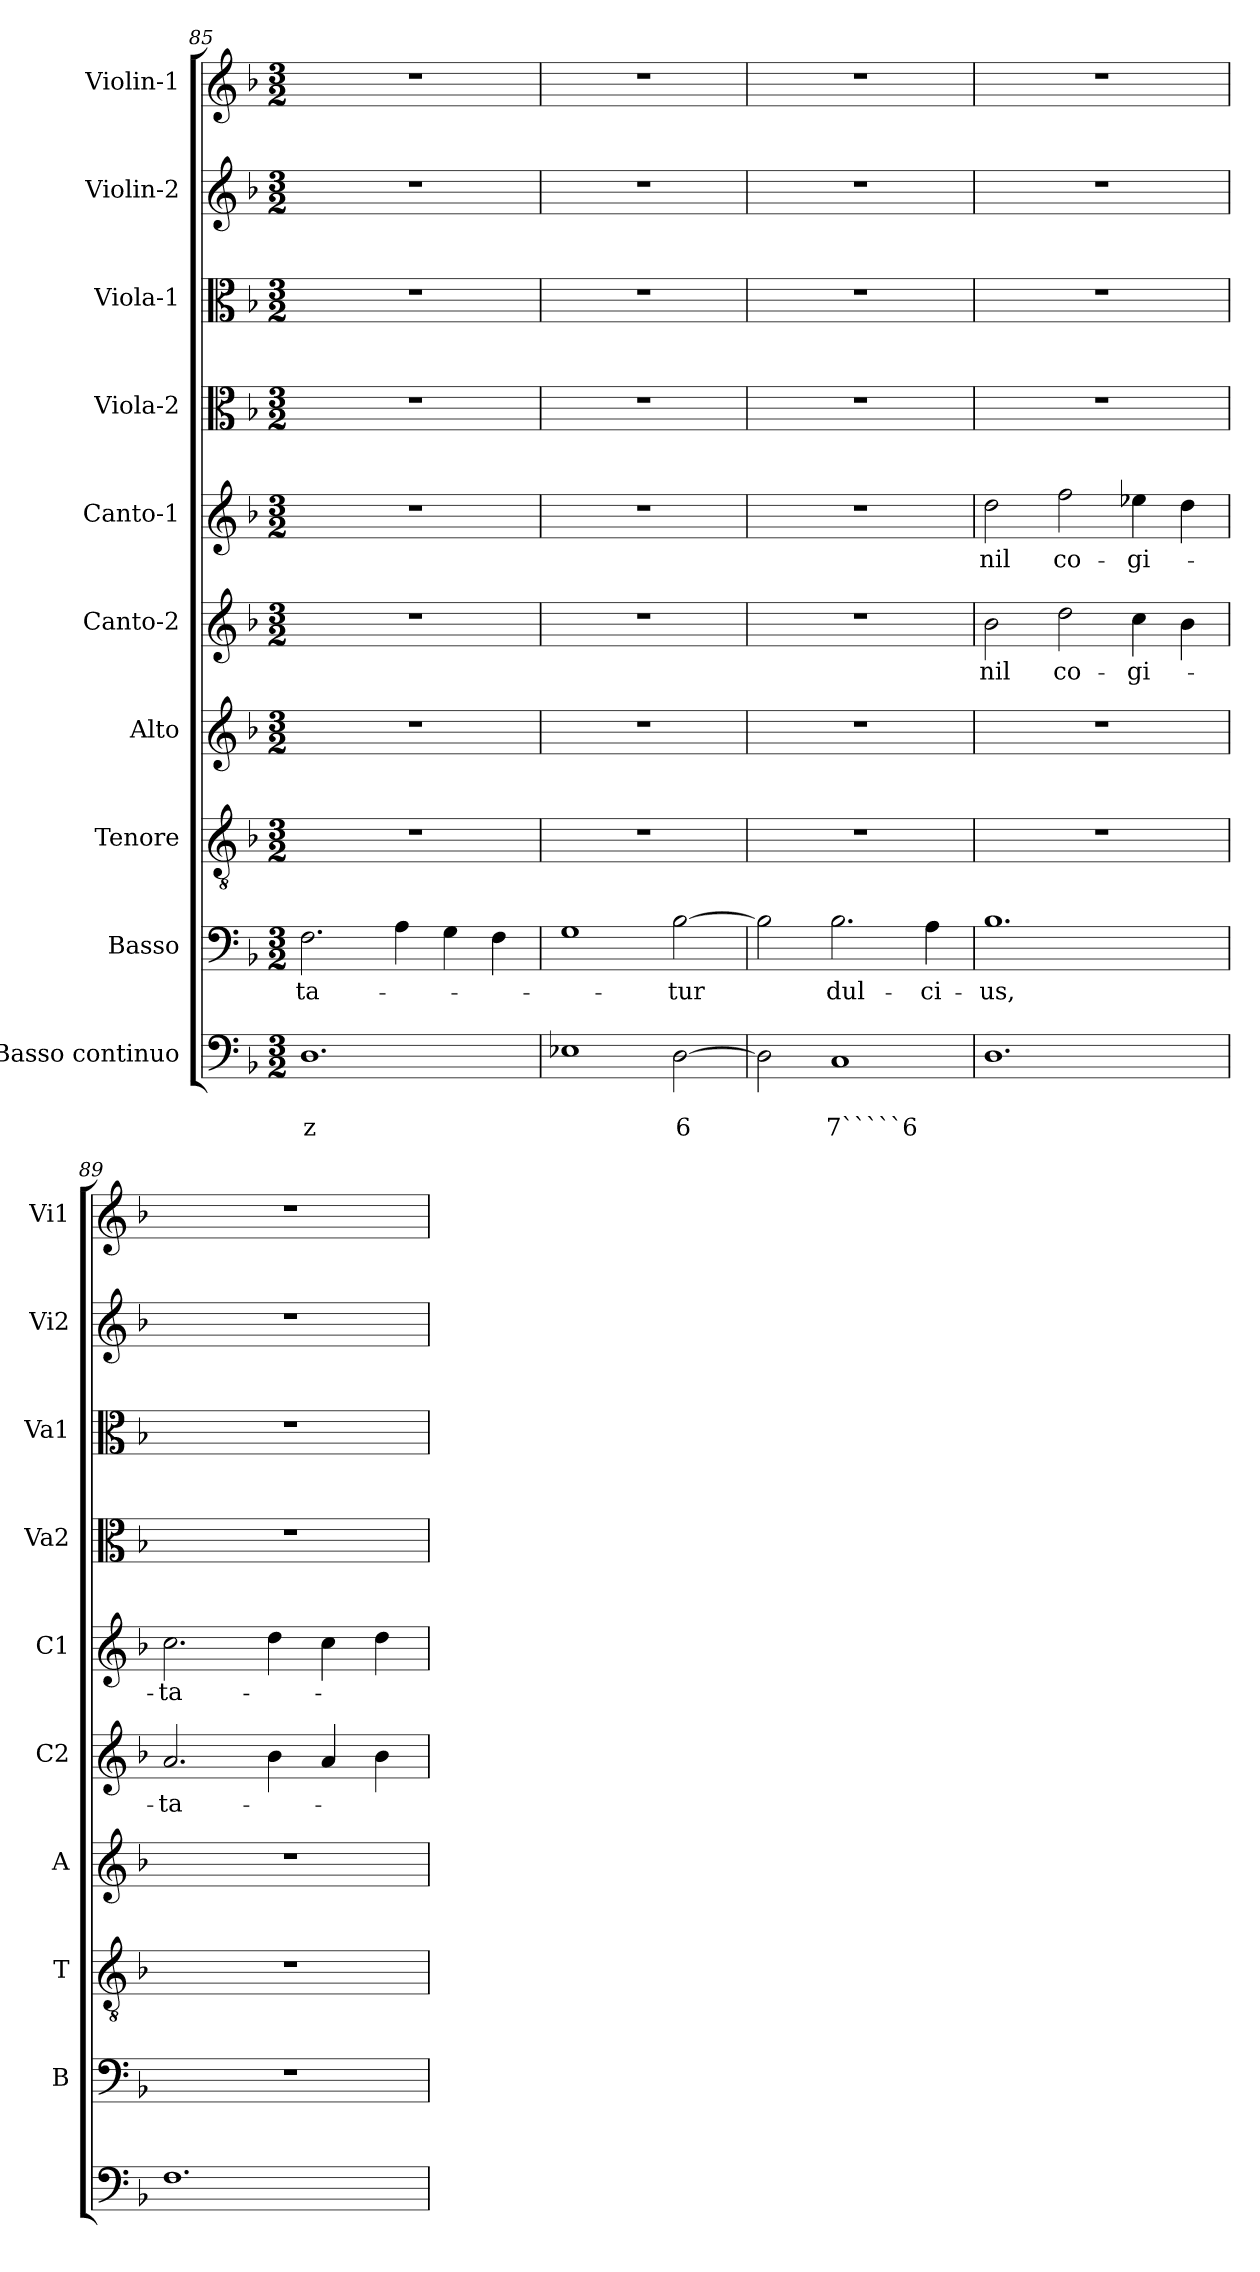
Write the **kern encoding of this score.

**kern	**text	**text	**kern	**text	**kern	**kern	**kern	**text	**kern	**text	**kern	**kern	**kern	**kern
*part10	*part10	*part10	*part9	*part9	*part8	*part7	*part6	*part6	*part5	*part5	*part4	*part3	*part2	*part1
*staff10	*staff10	*staff10	*staff9	*staff9	*staff8	*staff7	*staff6	*staff6	*staff5	*staff5	*staff4	*staff3	*staff2	*staff1
*I"Basso continuo	*	*	*I"Basso	*	*I"Tenore	*I"Alto	*I"Canto-2	*	*I"Canto-1	*	*I"Viola-2	*I"Viola-1	*I"Violin-2	*I"Violin-1
*	*	*	*I'B	*	*I'T	*I'A	*I'C2	*	*I'C1	*	*I'Va2	*I'Va1	*I'Vi2	*I'Vi1
*clefF4	*	*	*clefF4	*	*clefGv2	*clefG2	*clefG2	*	*clefG2	*	*clefC3	*clefC3	*clefG2	*clefG2
*k[b-]	*	*	*k[b-]	*	*k[b-]	*k[b-]	*k[b-]	*	*k[b-]	*	*k[b-]	*k[b-]	*k[b-]	*k[b-]
*F:	*	*	*F:	*	*F:	*F:	*F:	*	*F:	*	*F:	*F:	*F:	*F:
*M3/2	*	*	*M3/2	*	*M3/2	*M3/2	*M3/2	*	*M3/2	*	*M3/2	*M3/2	*M3/2	*M3/2
=85	=85	=85	=85	=85	=85	=85	=85	=85	=85	=85	=85	=85	=85	=85
!	!	!LO:LY:b	!	!LO:LY:b	!	!	!	!	!	!	!	!	!	!
1.D	.	z	2.F\	-ta-	1.r	1.r	1.r	.	1.r	.	1.r	1.r	1.r	1.r
.	.	.	4A\	.	.	.	.	.	.	.	.	.	.	.
.	.	.	4G\	.	.	.	.	.	.	.	.	.	.	.
.	.	.	4F\	.	.	.	.	.	.	.	.	.	.	.
=86	=86	=86	=86	=86	=86	=86	=86	=86	=86	=86	=86	=86	=86	=86
1E-X	.	.	1G	.	1.r	1.r	1.r	.	1.r	.	1.r	1.r	1.r	1.r
!	!	!LO:LY:b	!	!LO:LY:b	!	!	!	!	!	!	!	!	!	!
[2D\	.	6	[2B-\	-tur	.	.	.	.	.	.	.	.	.	.
=87	=87	=87	=87	=87	=87	=87	=87	=87	=87	=87	=87	=87	=87	=87
2D\]	.	.	2B-\]	.	1.r	1.r	1.r	.	1.r	.	1.r	1.r	1.r	1.r
!	!	!LO:LY:b	!	!LO:LY:b	!	!	!	!	!	!	!	!	!	!
1C	.	7`````6	2.B-\	dul-	.	.	.	.	.	.	.	.	.	.
!	!	!	!	!LO:LY:b	!	!	!	!	!	!	!	!	!	!
.	.	.	4A\	-ci-	.	.	.	.	.	.	.	.	.	.
=88	=88	=88	=88	=88	=88	=88	=88	=88	=88	=88	=88	=88	=88	=88
!	!	!	!	!LO:LY:b	!	!	!	!LO:LY:b	!	!LO:LY:b	!	!	!	!
1.D	.	.	1.B-	-us,	1.r	1.r	2b-\	nil	2dd\	nil	1.r	1.r	1.r	1.r
!	!	!	!	!	!	!	!	!LO:LY:b	!	!LO:LY:b	!	!	!	!
.	.	.	.	.	.	.	2dd\	co-	2ff\	co-	.	.	.	.
!	!	!	!	!	!	!	!	!LO:LY:b	!	!LO:LY:b	!	!	!	!
.	.	.	.	.	.	.	4cc\	-gi-	4ee-X\	-gi-	.	.	.	.
.	.	.	.	.	.	.	4b-\	.	4dd\	.	.	.	.	.
=89	=89	=89	=89	=89	=89	=89	=89	=89	=89	=89	=89	=89	=89	=89
!	!	!	!	!	!	!	!	!LO:LY:b	!	!LO:LY:b	!	!	!	!
1.F	.	.	1.r	.	1.r	1.r	2.a/	-ta-	2.cc\	-ta-	1.r	1.r	1.r	1.r
.	.	.	.	.	.	.	4b-\	.	4dd\	.	.	.	.	.
.	.	.	.	.	.	.	4a/	.	4cc\	.	.	.	.	.
.	.	.	.	.	.	.	4b-\	.	4dd\	.	.	.	.	.
=	=	=	=	=	=	=	=	=	=	=	=	=	=	=
*-	*-	*-	*-	*-	*-	*-	*-	*-	*-	*-	*-	*-	*-	*-
